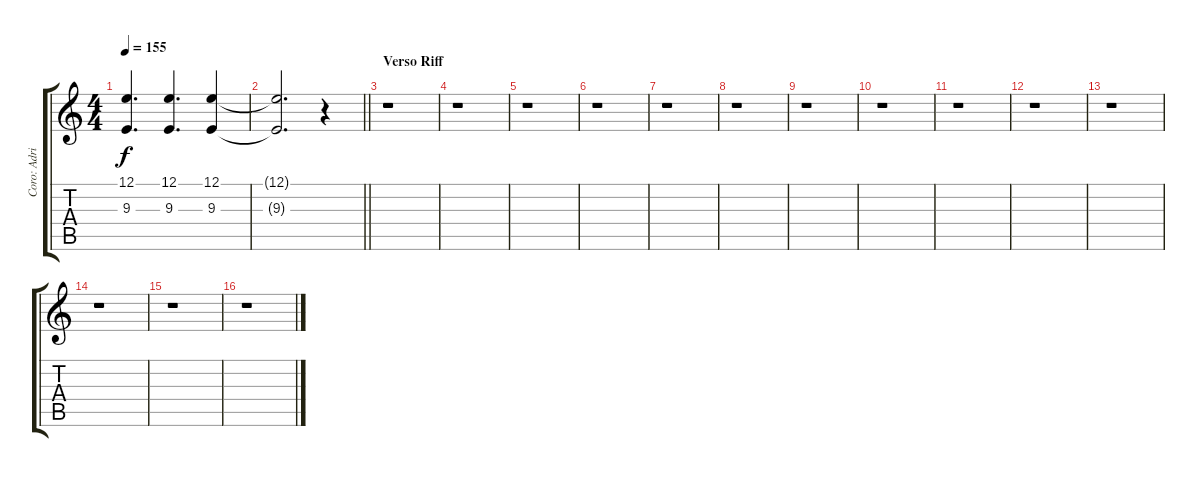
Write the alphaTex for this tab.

\track ("Coro: Adrian" "Coro: Adri") {instrument frenchhorn}
\staff {score tabs}
\tuning (E4 B3 G3 D3 A2 E2) {hide}
\ts (4 4)
\tempo 155
\clef g2
\ks c
(12.1 9.3).4{d dy f} (12.1 9.3).4{d} (12.1 9.3).4 |
\barLineRight lightlight
(12.1{t} 9.3{t}).2{d} r.4 |
\section ("" "Verso Riff")
r.1 |
r.1 |
r.1 |
r.1 |
r.1 |
r.1 |
r.1 |
r.1 |
r.1 |
r.1 |
r.1 |
r.1 |
r.1 |
r.1
